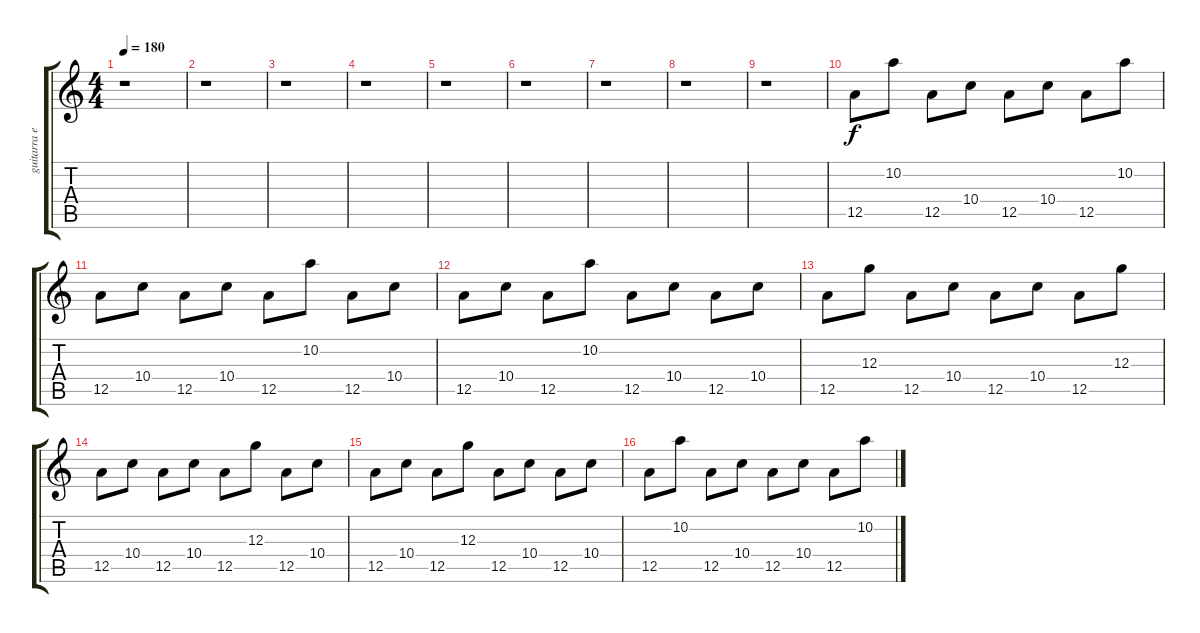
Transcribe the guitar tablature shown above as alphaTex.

\track ("guitarra electrica" "guitarra e") {instrument electricguitarclean}
\staff {score tabs}
\tuning (E4 B3 G3 D3 A2 E2) {hide}
\ts (4 4)
\tempo 180
\clef g2
\ks c
r.1{dy f} |
r.1 |
r.1 |
r.1 |
r.1 |
r.1 |
r.1 |
r.1 |
r.1 |
12.5.8 10.2.8 12.5.8 10.4.8 12.5.8 10.4.8 12.5.8 10.2.8 |
12.5.8 10.4.8 12.5.8 10.4.8 12.5.8 10.2.8 12.5.8 10.4.8 |
12.5.8 10.4.8 12.5.8 10.2.8 12.5.8 10.4.8 12.5.8 10.4.8 |
12.5.8 12.3.8 12.5.8 10.4.8 12.5.8 10.4.8 12.5.8 12.3.8 |
12.5.8 10.4.8 12.5.8 10.4.8 12.5.8 12.3.8 12.5.8 10.4.8 |
12.5.8 10.4.8 12.5.8 12.3.8 12.5.8 10.4.8 12.5.8 10.4.8 |
12.5.8 10.2.8 12.5.8 10.4.8 12.5.8 10.4.8 12.5.8 10.2.8
